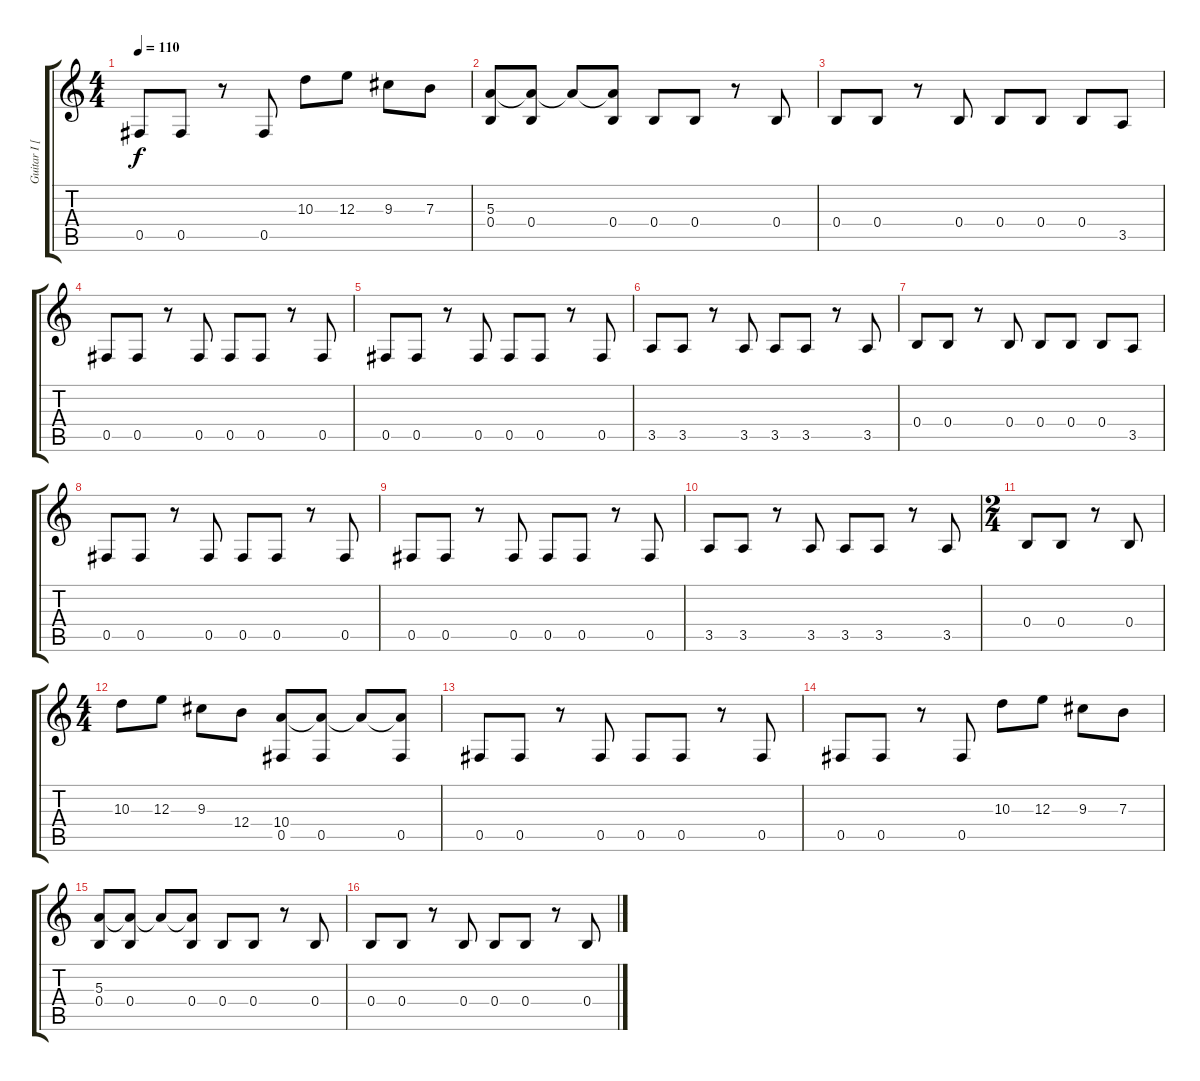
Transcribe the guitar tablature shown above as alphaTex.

\track ("Guitar I [Aaron Turner]" "Guitar I [") {instrument distortionguitar}
\staff {score tabs}
\tuning (B3 Ab3 E3 B2 Gb2 B1) {hide}
\ts (4 4)
\tempo 110
\clef g2
\ks c
0.5.8{dy f} 0.5.8 r.8 0.5.8 10.3.8 12.3.8 9.3.8 7.3.8 |
(5.3 0.4).8 (5.3{t} 0.4).8 5.3{t}.8 (5.3{t} 0.4).8 0.4.8 0.4.8 r.8 0.4.8 |
0.4.8 0.4.8 r.8 0.4.8 0.4.8 0.4.8 0.4.8 3.5.8 |
0.5.8{volume 16} 0.5.8 r.8 0.5.8 0.5.8 0.5.8 r.8 0.5.8 |
0.5.8 0.5.8 r.8 0.5.8 0.5.8 0.5.8 r.8 0.5.8 |
3.5.8 3.5.8 r.8 3.5.8 3.5.8 3.5.8 r.8 3.5.8 |
0.4.8 0.4.8 r.8 0.4.8 0.4.8 0.4.8 0.4.8 3.5.8 |
0.5.8 0.5.8 r.8 0.5.8 0.5.8 0.5.8 r.8 0.5.8 |
0.5.8 0.5.8 r.8 0.5.8 0.5.8 0.5.8 r.8 0.5.8 |
3.5.8 3.5.8 r.8 3.5.8 3.5.8 3.5.8 r.8 3.5.8 |
\ts (2 4)
0.4.8 0.4.8 r.8 0.4.8 |
\ts (4 4)
10.3.8{volume 11} 12.3.8 9.3.8 12.4.8 (10.4 0.5).8 (10.4{t} 0.5).8 10.4{t}.8 (10.4{t} 0.5).8 |
0.5.8 0.5.8 r.8 0.5.8 0.5.8 0.5.8 r.8 0.5.8 |
0.5.8 0.5.8 r.8 0.5.8 10.3.8 12.3.8 9.3.8 7.3.8 |
(5.3 0.4).8 (5.3{t} 0.4).8 5.3{t}.8 (5.3{t} 0.4).8 0.4.8 0.4.8 r.8 0.4.8 |
0.4.8 0.4.8 r.8 0.4.8 0.4.8 0.4.8 r.8 0.4.8
